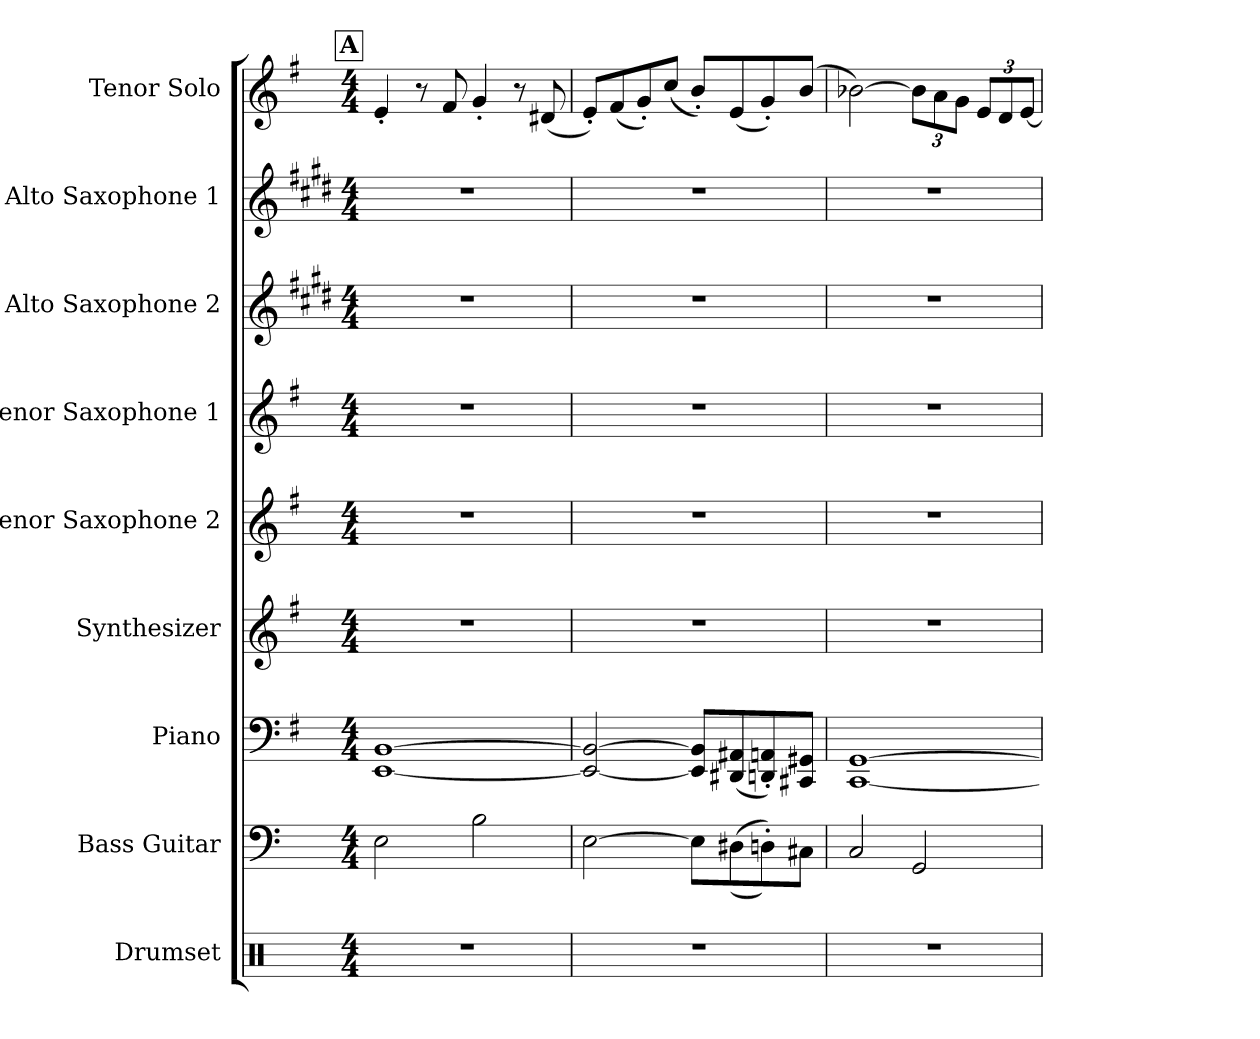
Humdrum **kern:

**kern	**kern	**kern	**kern	**kern	**kern	**kern	**kern	**kern
*part9	*part8	*part7	*part6	*part5	*part4	*part3	*part2	*part1
*staff9	*staff8	*staff7	*staff6	*staff5	*staff4	*staff3	*staff2	*staff1
*I"Drumset	*I"Bass Guitar	*I"Piano	*I"Synthesizer	*I"Tenor Saxophone 2	*I"Tenor Saxophone 1	*I"Alto Saxophone 2	*I"Alto Saxophone 1	*I"Tenor Solo
*I'Drs.	*I'B. Guit.	*I'Pno.	*I'Synth.	*I'T. Sax. 2	*I'T. Sax. 1	*I'A. Sax. 2	*I'A. Sax. 1	*I'Solo
*clefX	*clefF4	*clefF4	*clefG2	*clefG2	*clefG2	*clefG2	*clefG2	*clefG2
*	*ITrd7c12	*	*	*ITrd8c14	*ITrd8c14	*ITrd5c9	*ITrd5c9	*ITrd8c14
*k[]	*k[]	*k[f#]	*k[f#]	*k[f#]	*k[f#]	*k[f#]	*k[f#]	*k[f#]
*M4/4	*M4/4	*M4/4	*M4/4	*M4/4	*M4/4	*M4/4	*M4/4	*M4/4
!!LO:REH:place=s1:a:B:fs=14:t=A
=7	=7	=7	=7	=7	=7	=7	=7	=7
1r	2EE\	[1EE [1BB	1r	1r	1r	1r	1r	4E'/
.	.	.	.	.	.	.	.	8r
.	.	.	.	.	.	.	.	8F#/
.	2BB\	.	.	.	.	.	.	4G'/
.	.	.	.	.	.	.	.	8r
.	.	.	.	.	.	.	.	(8D#X/
=8	=8	=8	=8	=8	=8	=8	=8	=8
1r	[2EE\	2EE/_ 2BB/_	1r	1r	1r	1r	1r	8E'/L)
.	.	.	.	.	.	.	.	(8F#/
.	.	.	.	.	.	.	.	8G'/)
.	.	.	.	.	.	.	.	(8c/J
.	8EE\L]	8EE/] 8BB/]L	.	.	.	.	.	8B'/L)
.	((8DD#X\	(8DD#X/ 8AA#X/	.	.	.	.	.	(8E/
.	8DDn'\))	8DDn/' 8AAn/')	.	.	.	.	.	8G'/)
.	8CC#X\J	8CC#X/ 8GG#X/J	.	.	.	.	.	(8B/J
!!LO:PB:g=z
=9	=9	=9	=9	=9	=9	=9	=9	=9
1r	2CC/	[1CC [1GG	1r	1r	1r	1r	1r	[2B-X\)
*	*	*	*	*	*	*	*	*Xbrackettup
.	2GGG/	.	.	.	.	.	.	12B-\L]
.	.	.	.	.	.	.	.	12A\
.	.	.	.	.	.	.	.	12G\J
.	.	.	.	.	.	.	.	12E/L
.	.	.	.	.	.	.	.	12D/
.	.	.	.	.	.	.	.	[12E/J
=	=	=	=	=	=	=	=	=
*-	*-	*-	*-	*-	*-	*-	*-	*-
